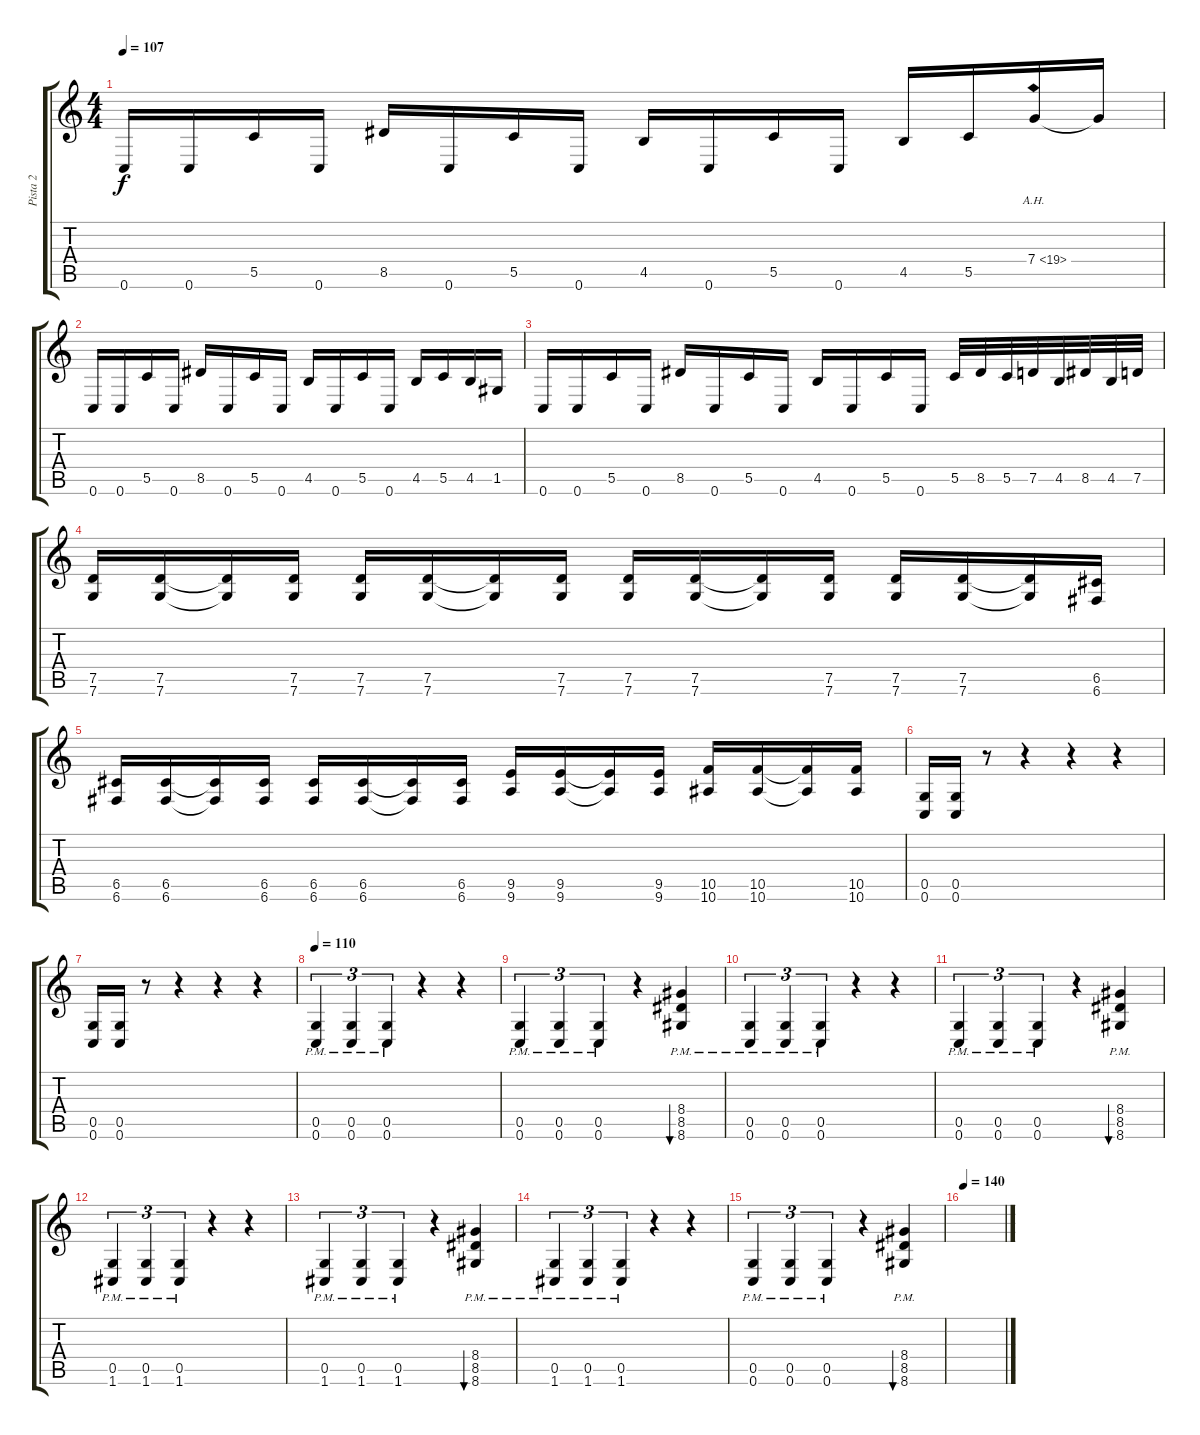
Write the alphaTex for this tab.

\track ("Pista 2" "Pista 2") {instrument overdrivenguitar}
\staff {score tabs}
\tuning (D4 A3 F3 C3 G2 C2) {hide}
\ts (4 4)
\tempo 107
\clef g2
\ks c
0.6.16{dy f} 0.6.16 5.5.16 0.6.16 8.5.16 0.6.16 5.5.16 0.6.16 4.5.16 0.6.16 5.5.16 0.6.16 4.5.16 5.5.16 7.4{ah 12}.16 7.4{t}.16 |
0.6.16 0.6.16 5.5.16 0.6.16 8.5.16 0.6.16 5.5.16 0.6.16 4.5.16 0.6.16 5.5.16 0.6.16 4.5.16 5.5.16 4.5.16 1.5.16 |
0.6.16 0.6.16 5.5.16 0.6.16 8.5.16 0.6.16 5.5.16 0.6.16 4.5.16 0.6.16 5.5.16 0.6.16 5.5.32 8.5.32 5.5.32 7.5.32 4.5.32 8.5.32 4.5.32 7.5.32 |
(7.5 7.6).16 (7.5 7.6).16 (7.5{t} 7.6{t}).16 (7.5 7.6).16 (7.5 7.6).16 (7.5 7.6).16 (7.5{t} 7.6{t}).16 (7.5 7.6).16 (7.5 7.6).16 (7.5 7.6).16 (7.5{t} 7.6{t}).16 (7.5 7.6).16 (7.5 7.6).16 (7.5 7.6).16 (7.5{t} 7.6{t}).16 (6.5 6.6).16 |
(6.5 6.6).16 (6.5 6.6).16 (6.5{t} 6.6{t}).16 (6.5 6.6).16 (6.5 6.6).16 (6.5 6.6).16 (6.5{t} 6.6{t}).16 (6.5 6.6).16 (9.5 9.6).16 (9.5 9.6).16 (9.5{t} 9.6{t}).16 (9.5 9.6).16 (10.5 10.6).16 (10.5 10.6).16 (10.5{t} 10.6{t}).16 (10.5 10.6).16 |
(0.5 0.6).16 (0.5 0.6).16 r.8 r.4 r.4 r.4 |
(0.5 0.6).16 (0.5 0.6).16 r.8 r.4 r.4 r.4 |
\tempo 110
(0.5{pm} 0.6{pm}).4{tu (3 2)} (0.5{pm} 0.6{pm}).4{tu (3 2)} (0.5{pm} 0.6{pm}).4{tu (3 2)} r.4 r.4 |
(0.5{pm} 0.6{pm}).4{tu (3 2)} (0.5{pm} 0.6{pm}).4{tu (3 2)} (0.5{pm} 0.6{pm}).4{tu (3 2)} r.4 (8.4{pm} 8.5{pm} 8.6{pm}).4{bu 30} |
(0.5{pm} 0.6{pm}).4{tu (3 2)} (0.5{pm} 0.6{pm}).4{tu (3 2)} (0.5{pm} 0.6{pm}).4{tu (3 2)} r.4 r.4 |
(0.5{pm} 0.6{pm}).4{tu (3 2)} (0.5{pm} 0.6{pm}).4{tu (3 2)} (0.5{pm} 0.6{pm}).4{tu (3 2)} r.4 (8.4{pm} 8.5{pm} 8.6{pm}).4{bu 30} |
(0.5{pm} 1.6{pm}).4{tu (3 2)} (0.5{pm} 1.6{pm}).4{tu (3 2)} (0.5{pm} 1.6{pm}).4{tu (3 2)} r.4 r.4 |
(0.5{pm} 1.6{pm}).4{tu (3 2)} (0.5{pm} 1.6{pm}).4{tu (3 2)} (0.5{pm} 1.6{pm}).4{tu (3 2)} r.4 (8.4{pm} 8.5{pm} 8.6{pm}).4{bu 30} |
(0.5{pm} 1.6{pm}).4{tu (3 2)} (0.5{pm} 1.6{pm}).4{tu (3 2)} (0.5{pm} 1.6{pm}).4{tu (3 2)} r.4 r.4 |
(0.5{pm} 0.6{pm}).4{tu (3 2)} (0.5{pm} 0.6{pm}).4{tu (3 2)} (0.5{pm} 0.6{pm}).4{tu (3 2)} r.4 (8.4{pm} 8.5{pm} 8.6{pm}).4{bu 30} |
\tempo 107
\tempo 140
